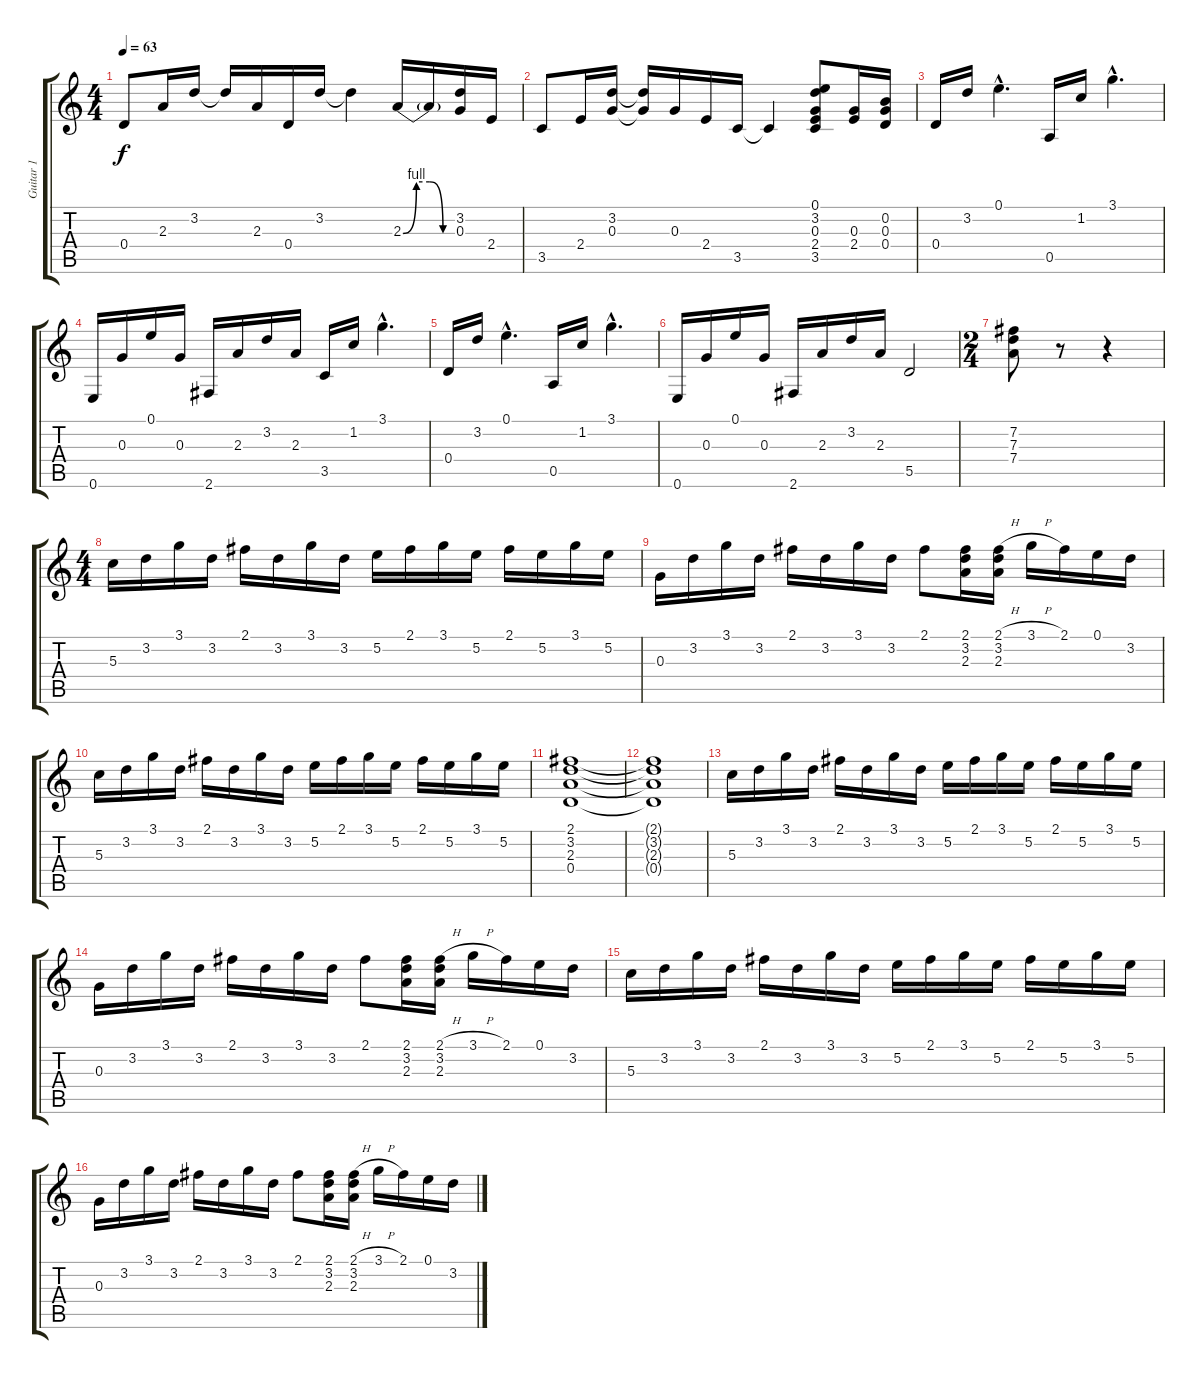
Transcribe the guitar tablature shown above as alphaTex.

\track ("Guitar 1" "Guitar 1") {instrument electricguitarclean}
\staff {score tabs}
\tuning (E4 B3 G3 D3 A2 E2) {hide}
\ts (4 4)
\tempo 63
\clef g2
\ks c
0.4.8{dy f} 2.3.16 3.2.16 3.2{t}.16 2.3.16 0.4.16 3.2.16 3.2{t}.4 2.3{be (custom 0 0 15 4 30 4 45 0 60 0)}.16 2.3{t}.16 (3.2 0.3).16 2.4.16 |
3.5.8 2.4.16 (3.2 0.3).16 (3.2{t} 0.3{t}).16 0.3.16 2.4.16 3.5.16 3.5{t}.4 (0.1 3.2 0.3 2.4 3.5).8 (0.3 2.4).16 (0.2 0.3 0.4).16 |
0.4.16 3.2.16 0.1{hac}.4{d} 0.5.16 1.2.16 3.1{hac}.4{d} |
0.6.16 0.3.16 0.1.16 0.3.16 2.6.16 2.3.16 3.2.16 2.3.16 3.5.16 1.2.16 3.1{hac}.4{d} |
0.4.16 3.2.16 0.1{hac}.4{d} 0.5.16 1.2.16 3.1{hac}.4{d} |
0.6.16 0.3.16 0.1.16 0.3.16 2.6.16 2.3.16 3.2.16 2.3.16 5.5.2 |
\ts (2 4)
(7.2 7.3 7.4).8 r.8 r.4 |
\ts (4 4)
5.3.16 3.2.16 3.1.16 3.2.16 2.1.16 3.2.16 3.1.16 3.2.16 5.2.16 2.1.16 3.1.16 5.2.16 2.1.16 5.2.16 3.1.16 5.2.16 |
0.3.16 3.2.16 3.1.16 3.2.16 2.1.16 3.2.16 3.1.16 3.2.16 2.1.8 (2.1 3.2 2.3).16 (2.1{h} 3.2 2.3).16 3.1{h}.16 2.1.16 0.1.16 3.2.16 |
5.3.16 3.2.16 3.1.16 3.2.16 2.1.16 3.2.16 3.1.16 3.2.16 5.2.16 2.1.16 3.1.16 5.2.16 2.1.16 5.2.16 3.1.16 5.2.16 |
(2.1 3.2 2.3 0.4).1 |
(2.1{t} 3.2{t} 2.3{t} 0.4{t}).1 |
5.3.16 3.2.16 3.1.16 3.2.16 2.1.16 3.2.16 3.1.16 3.2.16 5.2.16 2.1.16 3.1.16 5.2.16 2.1.16 5.2.16 3.1.16 5.2.16 |
0.3.16 3.2.16 3.1.16 3.2.16 2.1.16 3.2.16 3.1.16 3.2.16 2.1.8 (2.1 3.2 2.3).16 (2.1{h} 3.2 2.3).16 3.1{h}.16 2.1.16 0.1.16 3.2.16 |
5.3.16 3.2.16 3.1.16 3.2.16 2.1.16 3.2.16 3.1.16 3.2.16 5.2.16 2.1.16 3.1.16 5.2.16 2.1.16 5.2.16 3.1.16 5.2.16 |
0.3.16 3.2.16 3.1.16 3.2.16 2.1.16 3.2.16 3.1.16 3.2.16 2.1.8 (2.1 3.2 2.3).16 (2.1{h} 3.2 2.3).16 3.1{h}.16 2.1.16 0.1.16 3.2.16
